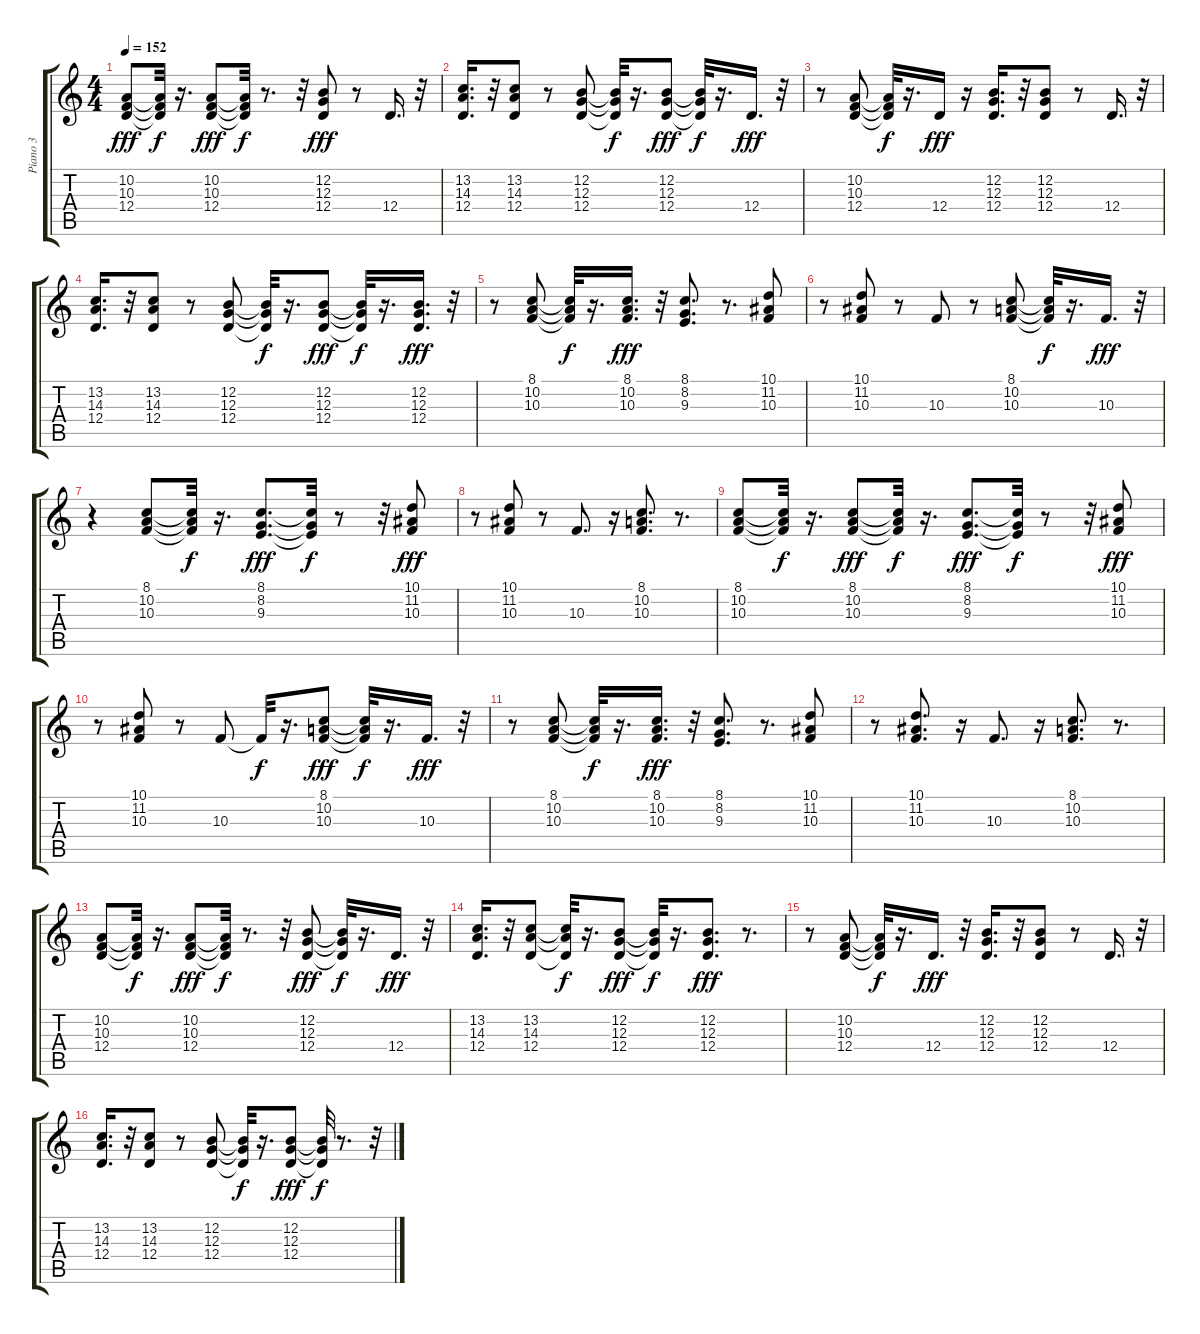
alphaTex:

\track ("Piano 3 " "Piano 3 ") {instrument electricgrandpiano}
\staff {score tabs}
\tuning (E4 B3 G3 D3 A2 E2) {hide}
\ts (4 4)
\tempo 152
\clef g2
\ks c
(10.2 10.3 12.4).8{dy fff} (10.2{t} 10.3{t} 12.4{t}).32{dy f} r.16{d} (10.2 10.3 12.4).8{dy fff} (10.2{t} 10.3{t} 12.4{t}).32{dy f} r.8{d} r.32 (12.2 12.3 12.4).8{dy fff} r.8 12.4.16{d} r.32 |
(13.2 14.3 12.4).16{d} r.32 (13.2 14.3 12.4).8 r.8 (12.2 12.3 12.4).8 (12.2{t} 12.3{t} 12.4{t}).32{dy f} r.16{d} (12.2 12.3 12.4).8{dy fff} (12.2{t} 12.3{t} 12.4{t}).32{dy f} r.16{d} 12.4.16{d dy fff} r.32 |
r.8 (10.2 10.3 12.4).8 (10.2{t} 10.3{t} 12.4{t}).32{dy f} r.16{d} 12.4.16{dy fff} r.16 (12.2 12.3 12.4).16{d} r.32 (12.2 12.3 12.4).8 r.8 12.4.16{d} r.32 |
(13.2 14.3 12.4).16{d} r.32 (13.2 14.3 12.4).8 r.8 (12.2 12.3 12.4).8 (12.2{t} 12.3{t} 12.4{t}).32{dy f} r.16{d} (12.2 12.3 12.4).8{dy fff} (12.2{t} 12.3{t} 12.4{t}).32{dy f} r.16{d} (12.2 12.3 12.4).16{d dy fff} r.32 |
r.8 (8.1 10.2 10.3).8 (8.1{t} 10.2{t} 10.3{t}).32{dy f} r.16{d} (8.1 10.2 10.3).16{d dy fff} r.32 (8.1 8.2 9.3).8{d} r.8{d} (10.1 11.2 10.3).8 |
r.8 (10.1 11.2 10.3).8 r.8 10.3.8 r.8 (8.1 10.2 10.3).8 (8.1{t} 10.2{t} 10.3{t}).32{dy f} r.16{d} 10.3.16{d dy fff} r.32 |
r.4 (8.1 10.2 10.3).8 (8.1{t} 10.2{t} 10.3{t}).32{dy f} r.16{d} (8.1 8.2 9.3).8{d dy fff} (8.1{t} 8.2{t} 9.3{t}).32{dy f} r.8 r.32 (10.1 11.2 10.3).8{dy fff} |
r.8 (10.1 11.2 10.3).8 r.8 10.3.8{d} r.16 (8.1 10.2 10.3).8{d} r.8{d} |
(8.1 10.2 10.3).8 (8.1{t} 10.2{t} 10.3{t}).32{dy f} r.16{d} (8.1 10.2 10.3).8{dy fff} (8.1{t} 10.2{t} 10.3{t}).32{dy f} r.16{d} (8.1 8.2 9.3).8{d dy fff} (8.1{t} 8.2{t} 9.3{t}).32{dy f} r.8 r.32 (10.1 11.2 10.3).8{dy fff} |
r.8 (10.1 11.2 10.3).8 r.8 10.3.8 10.3{t}.32{dy f} r.16{d} (8.1 10.2 10.3).8{dy fff} (8.1{t} 10.2{t} 10.3{t}).32{dy f} r.16{d} 10.3.16{d dy fff} r.32 |
r.8 (8.1 10.2 10.3).8 (8.1{t} 10.2{t} 10.3{t}).32{dy f} r.16{d} (8.1 10.2 10.3).16{d dy fff} r.32 (8.1 8.2 9.3).8{d} r.8{d} (10.1 11.2 10.3).8 |
r.8 (10.1 11.2 10.3).8{d} r.16 10.3.8{d} r.16 (8.1 10.2 10.3).8{d} r.8{d} |
(10.2 10.3 12.4).8 (10.2{t} 10.3{t} 12.4{t}).32{dy f} r.16{d} (10.2 10.3 12.4).8{dy fff} (10.2{t} 10.3{t} 12.4{t}).32{dy f} r.8{d} r.32 (12.2 12.3 12.4).8{dy fff} (12.2{t} 12.3{t} 12.4{t}).32{dy f} r.16{d} 12.4.16{d dy fff} r.32 |
(13.2 14.3 12.4).16{d} r.32 (13.2 14.3 12.4).8 (13.2{t} 14.3{t} 12.4{t}).32{dy f} r.16{d} (12.2 12.3 12.4).8{dy fff} (12.2{t} 12.3{t} 12.4{t}).32{dy f} r.16{d} (12.2 12.3 12.4).8{d dy fff} r.8{d} |
r.8 (10.2 10.3 12.4).8 (10.2{t} 10.3{t} 12.4{t}).32{dy f} r.16{d} 12.4.16{d dy fff} r.32 (12.2 12.3 12.4).16{d} r.32 (12.2 12.3 12.4).8 r.8 12.4.16{d} r.32 |
(13.2 14.3 12.4).16{d} r.32 (13.2 14.3 12.4).8 r.8 (12.2 12.3 12.4).8 (12.2{t} 12.3{t} 12.4{t}).32{dy f} r.16{d} (12.2 12.3 12.4).8{dy fff} (12.2{t} 12.3{t} 12.4{t}).32{dy f} r.8{d} r.32
